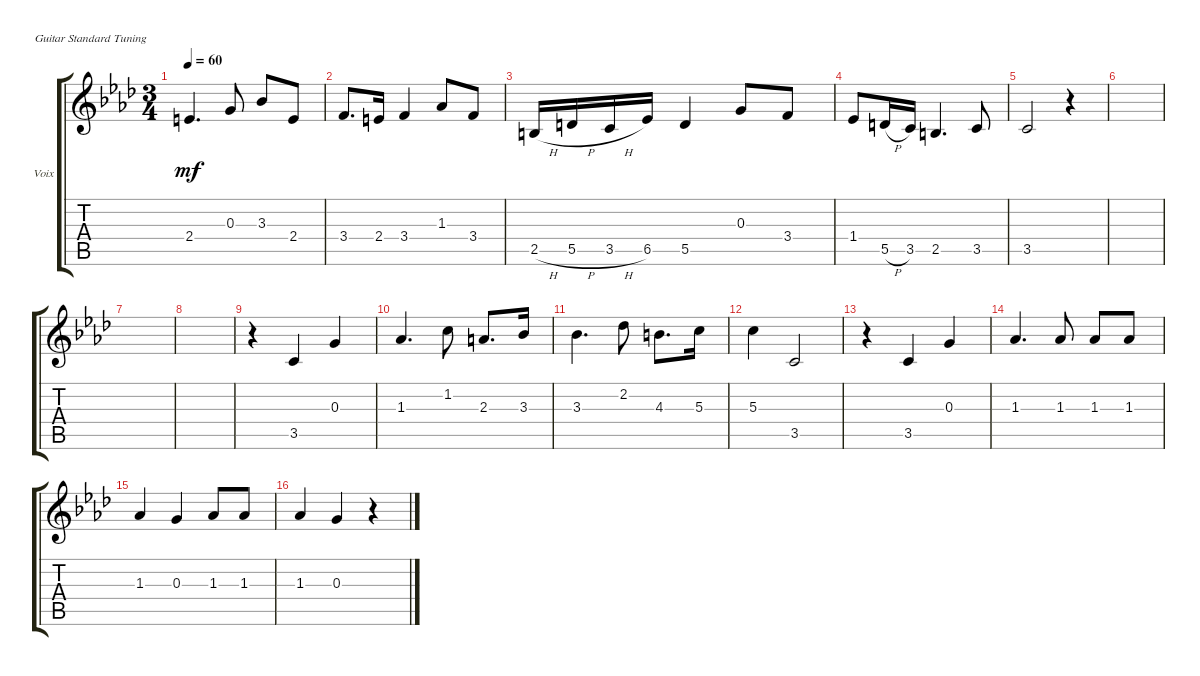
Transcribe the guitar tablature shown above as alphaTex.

\defaultSystemsLayout 4
\bracketExtendMode groupsimilarinstruments
\firstSystemTrackNameOrientation horizontal
\otherSystemsTrackNameOrientation horizontal
\track ("Voix" "Voix") {instrument acousticguitarnylon}
\staff {score tabs}
\tuning (E4 B3 G3 D3 A2 E2)
\ts (3 4)
\tempo 60
\clef g2
\ks fminor
2.4.4{d dy mf} 0.3.8 3.3.8 2.4.8 |
3.4.8{d} 2.4.16 3.4.4 1.3.8 3.4.8 |
2.5{h}.16 5.5{h}.16 3.5{h}.16 6.5.16 5.5.4 0.3.8 3.4.8 |
1.4.8 5.5{h}.16 3.5.16 2.5.4{d} 3.5.8 |
3.5.2 r.4 |
|
|
|
r.4 3.5.4 0.3.4 |
1.3.4{d} 1.2.8 2.3.8{d} 3.3.16 |
3.3.4{d} 2.2.8 4.3.8{d} 5.3.16 |
5.3.4 3.5.2 |
r.4 3.5.4 0.3.4 |
1.3.4{d} 1.3.8 1.3.8 1.3.8 |
1.3.4 0.3.4 1.3.8 1.3.8 |
1.3.4 0.3.4 r.4
